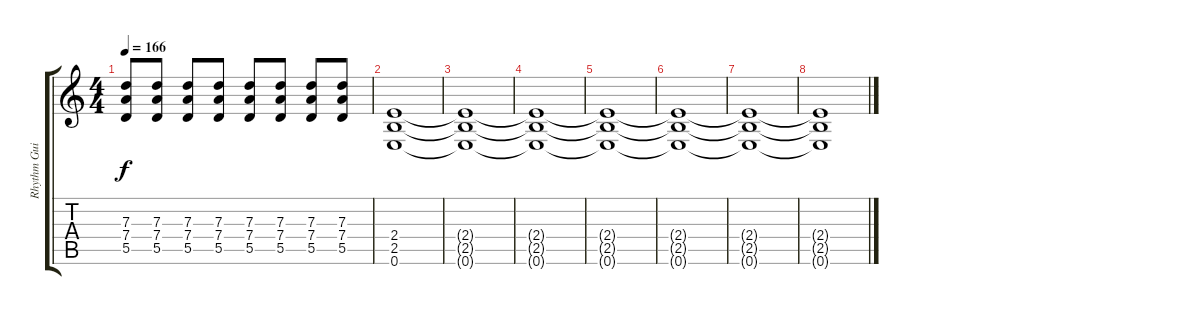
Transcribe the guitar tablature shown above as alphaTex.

\track ("Rhythm Guitar II" "Rhythm Gui") {instrument distortionguitar}
\staff {score tabs}
\tuning (E4 B3 G3 D3 A2 E2) {hide}
\ts (4 4)
\tempo 166
\clef g2
\ks c
(7.3 7.4 5.5).8{dy f} (7.3 7.4 5.5).8 (7.3 7.4 5.5).8 (7.3 7.4 5.5).8 (7.3 7.4 5.5).8 (7.3 7.4 5.5).8 (7.3 7.4 5.5).8 (7.3 7.4 5.5).8 |
(2.4 2.5 0.6).1 |
(2.4{t} 2.5{t} 0.6{t}).1 |
(2.4{t} 2.5{t} 0.6{t}).1 |
(2.4{t} 2.5{t} 0.6{t}).1 |
(2.4{t} 2.5{t} 0.6{t}).1 |
(2.4{t} 2.5{t} 0.6{t}).1 |
(2.4{t} 2.5{t} 0.6{t}).1
